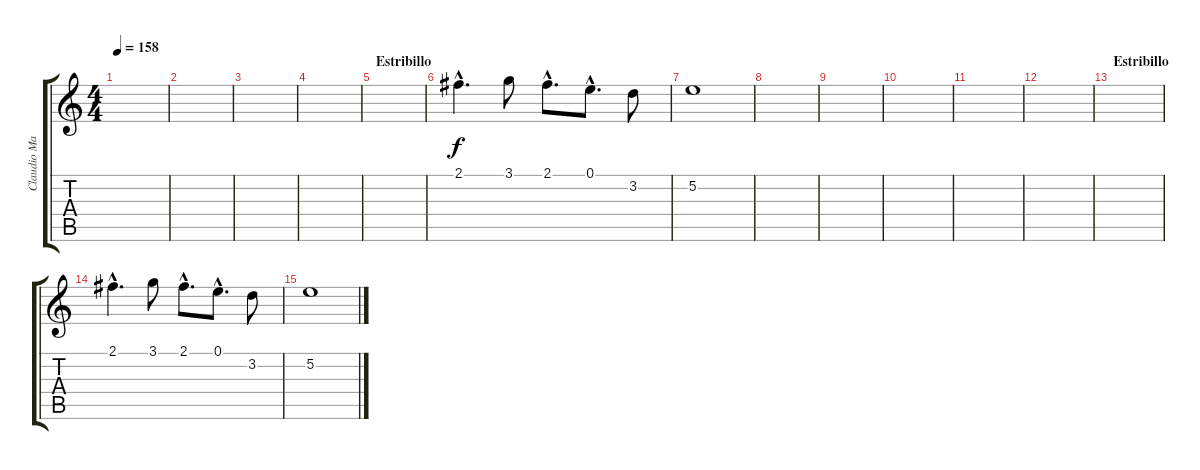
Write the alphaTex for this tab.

\track ("Claudio Marciello (Gtr 3)" "Claudio Ma") {instrument distortionguitar}
\staff {score tabs}
\tuning (E4 B3 G3 D3 A2 E2) {hide}
\ts (4 4)
\tempo 158
\clef g2
\ks c
|
|
|
|
\section ("" "Estribillo")
|
2.1{hac}.4{d} 3.1.8 2.1{hac}.8{d} 0.1{hac}.8{d} 3.2.8 |
5.2.1 |
|
|
|
|
|
\section ("" "Estribillo")
|
2.1{hac}.4{d} 3.1.8 2.1{hac}.8{d} 0.1{hac}.8{d} 3.2.8 |
5.2.1
